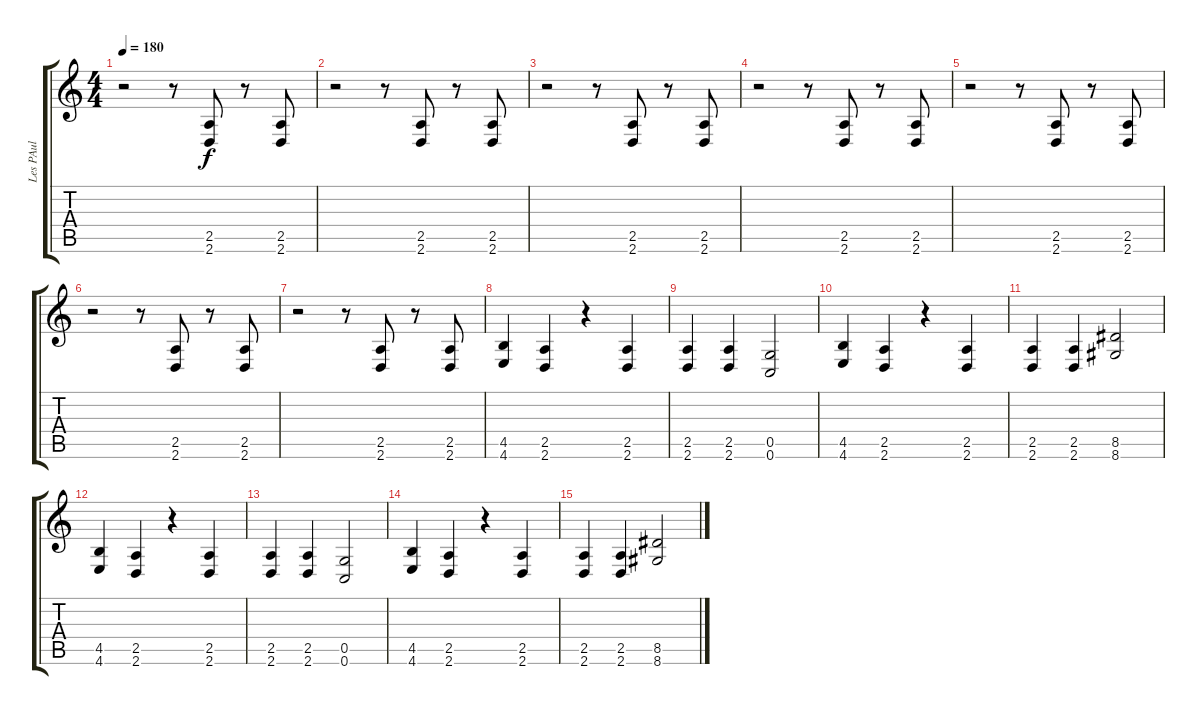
\track ("Les PAul" "Les PAul") {instrument overdrivenguitar}
\staff {score tabs}
\tuning (D4 A3 F3 C3 G2 C2) {hide}
\ts (4 4)
\tempo 180
\clef g2
\ks c
r.2{dy f} r.8 (2.5 2.6).8 r.8 (2.5 2.6).8 |
r.2 r.8 (2.5 2.6).8 r.8 (2.5 2.6).8 |
r.2 r.8 (2.5 2.6).8 r.8 (2.5 2.6).8 |
r.2 r.8 (2.5 2.6).8 r.8 (2.5 2.6).8 |
r.2 r.8 (2.5 2.6).8 r.8 (2.5 2.6).8 |
r.2 r.8 (2.5 2.6).8 r.8 (2.5 2.6).8 |
r.2 r.8 (2.5 2.6).8 r.8 (2.5 2.6).8 |
(4.5 4.6).4 (2.5 2.6).4 r.4 (2.5 2.6).4 |
(2.5 2.6).4 (2.5 2.6).4 (0.5 0.6).2 |
(4.5 4.6).4 (2.5 2.6).4 r.4 (2.5 2.6).4 |
(2.5 2.6).4 (2.5 2.6).4 (8.5 8.6).2 |
(4.5 4.6).4 (2.5 2.6).4 r.4 (2.5 2.6).4 |
(2.5 2.6).4 (2.5 2.6).4 (0.5 0.6).2 |
(4.5 4.6).4 (2.5 2.6).4 r.4 (2.5 2.6).4 |
(2.5 2.6).4 (2.5 2.6).4 (8.5 8.6).2
